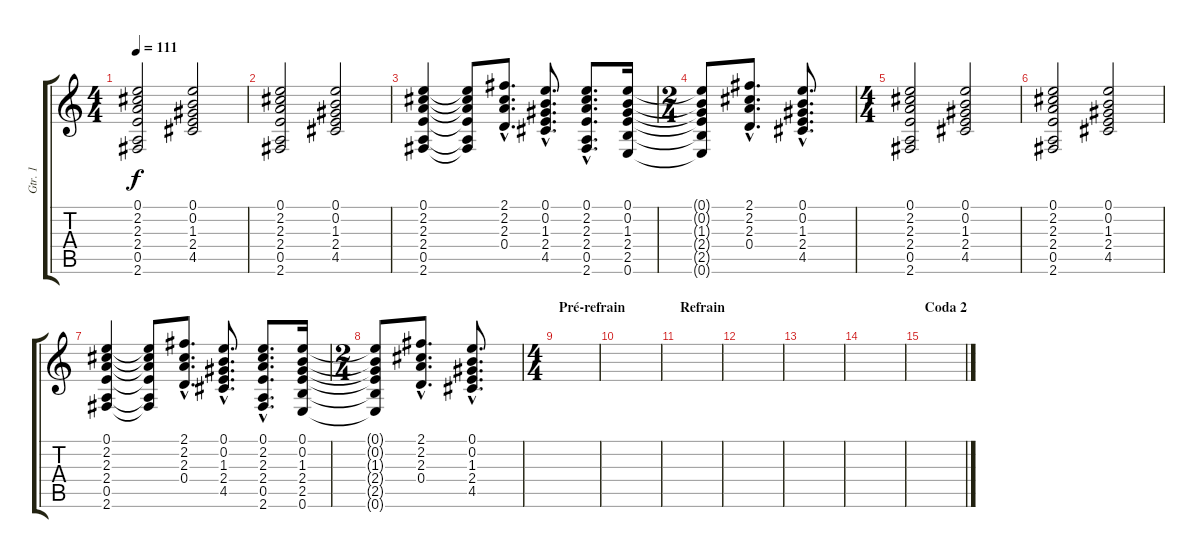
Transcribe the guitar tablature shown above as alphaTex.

\track ("Gtr. 1" "Gtr. 1") {instrument electricguitarclean}
\staff {score tabs}
\tuning (E4 B3 G3 D3 A2 E2) {hide}
\ts (4 4)
\tempo 111
\clef g2
\ks c
(0.1 2.2 2.3 2.4 0.5 2.6).2{dy f} (0.1 0.2 1.3 2.4 4.5).2 |
(0.1 2.2 2.3 2.4 0.5 2.6).2 (0.1 0.2 1.3 2.4 4.5).2 |
(0.1 2.2 2.3 2.4 0.5 2.6).4 (0.1{t} 2.2{t} 2.3{t} 2.4{t} 0.5{t} 2.6{t}).8 (2.1{hac} 2.2{hac} 2.3{hac} 0.4{hac}).8{d} (0.1{hac} 0.2{hac} 1.3{hac} 2.4{hac} 4.5{hac}).8{d} (0.1{hac} 2.2{hac} 2.3{hac} 2.4{hac} 0.5{hac} 2.6{hac}).8{d} (0.1 0.2 1.3 2.4 2.5 0.6).16 |
\ts (2 4)
(0.1{t} 0.2{t} 1.3{t} 2.4{t} 2.5{t} 0.6{t}).8 (2.1{hac} 2.2{hac} 2.3{hac} 0.4{hac}).8{d} (0.1{hac} 0.2{hac} 1.3{hac} 2.4{hac} 4.5{hac}).8{d} |
\ts (4 4)
(0.1 2.2 2.3 2.4 0.5 2.6).2 (0.1 0.2 1.3 2.4 4.5).2 |
(0.1 2.2 2.3 2.4 0.5 2.6).2 (0.1 0.2 1.3 2.4 4.5).2 |
(0.1 2.2 2.3 2.4 0.5 2.6).4 (0.1{t} 2.2{t} 2.3{t} 2.4{t} 0.5{t} 2.6{t}).8 (2.1{hac} 2.2{hac} 2.3{hac} 0.4{hac}).8{d} (0.1{hac} 0.2{hac} 1.3{hac} 2.4{hac} 4.5{hac}).8{d} (0.1{hac} 2.2{hac} 2.3{hac} 2.4{hac} 0.5{hac} 2.6{hac}).8{d} (0.1 0.2 1.3 2.4 2.5 0.6).16 |
\ts (2 4)
(0.1{t} 0.2{t} 1.3{t} 2.4{t} 2.5{t} 0.6{t}).8 (2.1{hac} 2.2{hac} 2.3{hac} 0.4{hac}).8{d} (0.1{hac} 0.2{hac} 1.3{hac} 2.4{hac} 4.5{hac}).8{d} |
\ts (4 4)
\section ("" "Pré-refrain")
|
|
\section ("" "Refrain")
|
|
|
|
\section ("" "Coda 2")
